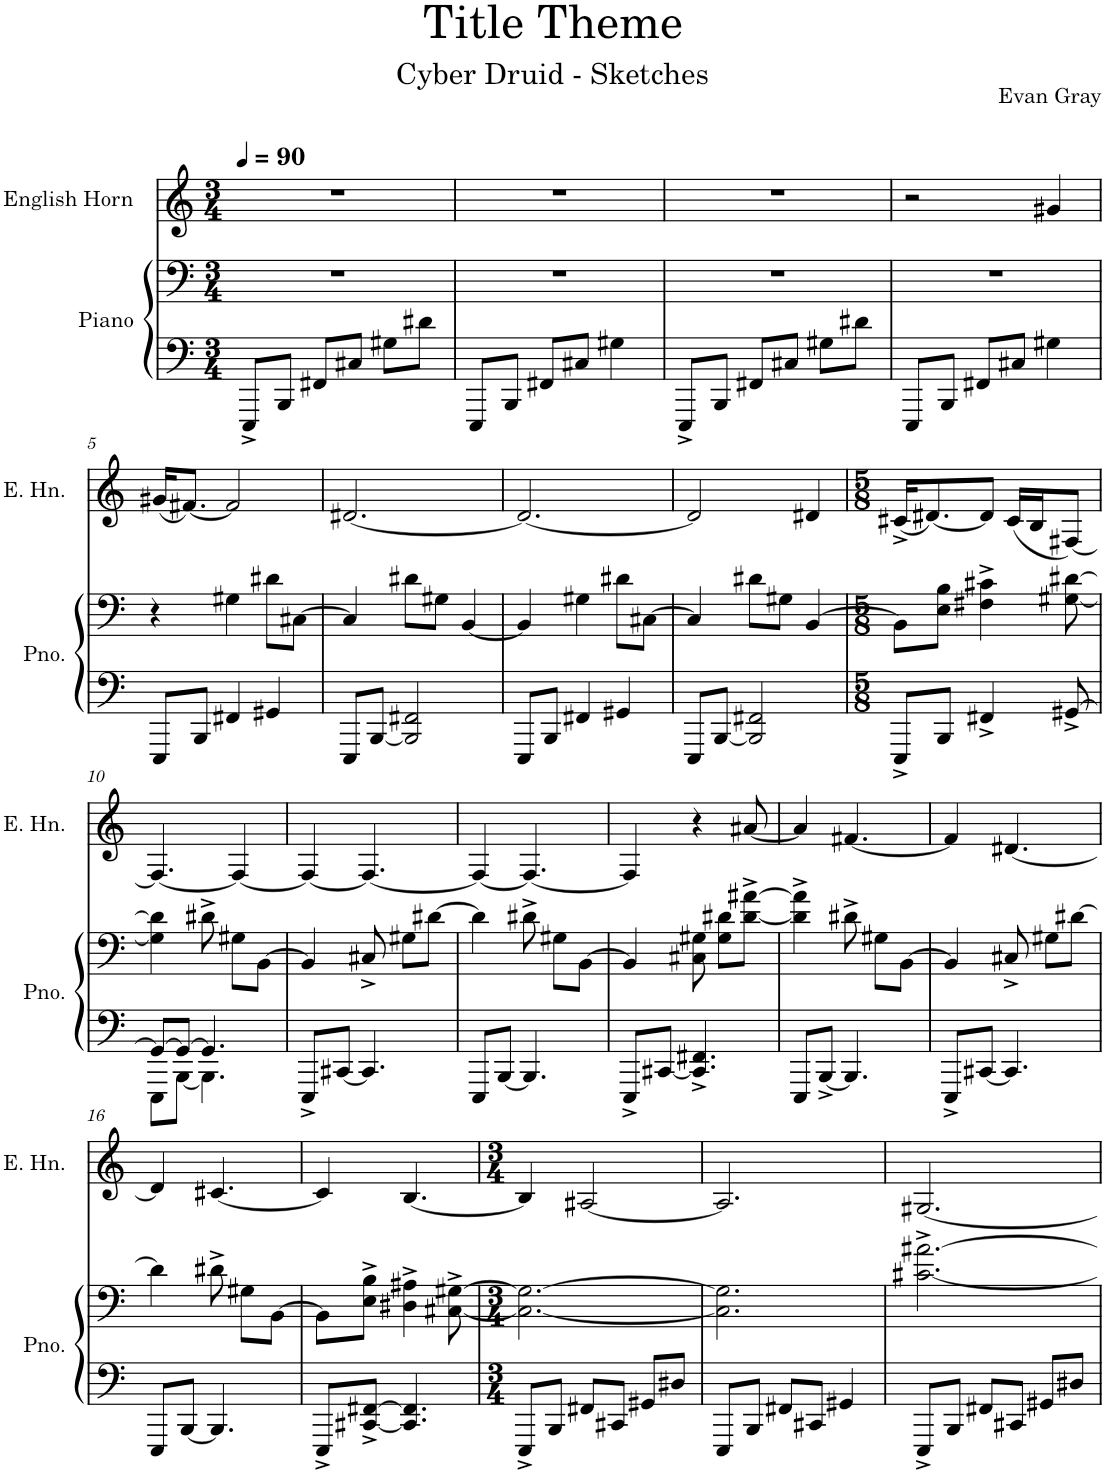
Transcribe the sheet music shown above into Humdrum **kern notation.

**kern	**kern	**kern
*part2	*part2	*part1
*staff3	*staff2	*staff1
*I"Piano	*	*I"English Horn
*I'Pno.	*	*I'E. Hn.
*clefF4	*clefF4	*clefG2
*	*	*Trd4c7
*k[]	*k[]	*k[]
*M3/4	*M3/4	*M3/4
*MM90	*MM90	*MM90
=1	=1	=1
8EEE^/L	2.r	2.r
8BBB/J	.	.
8FF#X/L	.	.
8C#X/J	.	.
8G#X\L	.	.
8d#X\J	.	.
=2	=2	=2
8EEE/L	2.r	2.r
8BBB/J	.	.
8FF#X/L	.	.
8C#X/J	.	.
4G#X\	.	.
=3	=3	=3
8EEE^/L	2.r	2.r
8BBB/J	.	.
8FF#X/L	.	.
8C#X/J	.	.
8G#X\L	.	.
8d#X\J	.	.
=4	=4	=4
8EEE/L	2.r	2r
8BBB/J	.	.
8FF#X/L	.	.
8C#X/J	.	.
4G#X\	.	4g#X/
!!LO:LB:g=z
=5	=5	=5
8EEE/L	4r	(16g#X/KL
.	.	[8.f#X/J)
8BBB/J	.	.
4FF#X/	4G#X\	2f#/]
4GG#X/	8d#X\L	.
.	[8C#X\J	.
=6	=6	=6
8EEE/L	4C#/]	[2.d#X/
[8BBB/J	.	.
2BBB/] 2FF#X/	8d#X\L	.
.	8G#X\J	.
.	[4BB/	.
=7	=7	=7
8EEE/L	4BB/]	2.d#/_
8BBB/J	.	.
4FF#X/	4G#X\	.
4GG#X/	8d#X\L	.
.	[8C#X\J	.
=8	=8	=8
8EEE/L	4C#/]	2d#/]
[8BBB/J	.	.
2BBB/] 2FF#X/	8d#X\L	.
.	8G#X\J	.
.	[4BB/	4d#X/
=9	=9	=9
*M5/8	*M5/8	*M5/8
8EEE^/L	8BB\L]	(16c#X^/KL
.	.	[8.d#X/)
8BBB/J	8E\ 8B\J	.
4FF#X^/	4F#X\^ 4c#X\^	8d#/J]
.	.	(16c#/LL
.	.	16B/J
[8GG#X^/	[8G#X\ [8d#X\	[8F#X/J)
!!LO:LB:g=z
=10	=10	=10
*^	*	*
8GG#/L_	8EEE\L	4G#\] 4d#\]	4.F#/_
8GG#/J_	[8BBB\J	.	.
4.GG#/]	4.BBB\]	8d#X^\	.
.	.	8G#X\L	4F#/_
.	.	[8BB\J	.
*v	*v	*	*
=11	=11	=11
8EEE^/L	4BB/]	4F#/_
[8CC#X/J	.	.
4.CC#/]	8C#X^/	4.F#/_
.	8G#X\L	.
.	[8d#X\J	.
=12	=12	=12
8EEE/L	4d#\]	4F#/_
[8BBB/J	.	.
4.BBB/]	8d#X^\	4.F#/_
.	8G#X\L	.
.	[8BB\J	.
=13	=13	=13
8EEE^/L	4BB/]	4F#/]
[8CC#X/J	.	.
4.CC#/]^ 4.FF#X/^	8C#X\ 8G#X\	4r
.	8G#\ 8d#X\L	.
.	[8d#\^ [8a#X\^J	[8a#X/
=14	=14	=14
8EEE/L	4d#\]^ 4a#\]^	4a#/]
[8BBB^/J	.	.
4.BBB/]	8d#X^\	[4.f#X/
.	8G#X\L	.
.	[8BB\J	.
=15	=15	=15
8EEE^/L	4BB/]	4f#/]
[8CC#X/J	.	.
4.CC#/]	8C#X^/	[4.d#X/
.	8G#X\L	.
.	[8d#X\J	.
!!LO:LB:g=z
=16	=16	=16
8EEE/L	4d#\]	4d#/]
[8BBB/J	.	.
4.BBB/]	8d#X^\	[4.c#X/
.	8G#X\L	.
.	[8BB\J	.
=17	=17	=17
8EEE^/L	8BB\L]	4c#/]
[8CC#X/^ [8FF#X/^J	8E\^ 8B\^J	.
4.CC#/] 4.FF#/]	4D#X\^ 4A#X\^	[4.B/
.	[8C#X\^ [8G#X\^	.
=18	=18	=18
*M3/4	*M3/4	*M3/4
8EEE^/L	2.C#\_ 2.G#\_	4B/]
8BBB/J	.	.
8FF#X/L	.	[2A#X/
8CC#X/J	.	.
8GG#X/L	.	.
8D#X/J	.	.
=19	=19	=19
8EEE/L	2.C#\] 2.G#\]	2.A#/]
8BBB/J	.	.
8FF#X/L	.	.
8CC#X/J	.	.
4GG#X/	.	.
=20	=20	=20
8EEE^/L	[2.c#X\^ [2.a#X\^	[2.G#X/
8BBB/J	.	.
8FF#X/L	.	.
8CC#X/J	.	.
8GG#X/L	.	.
8D#X/J	.	.
=	=	=
*-	*-	*-
